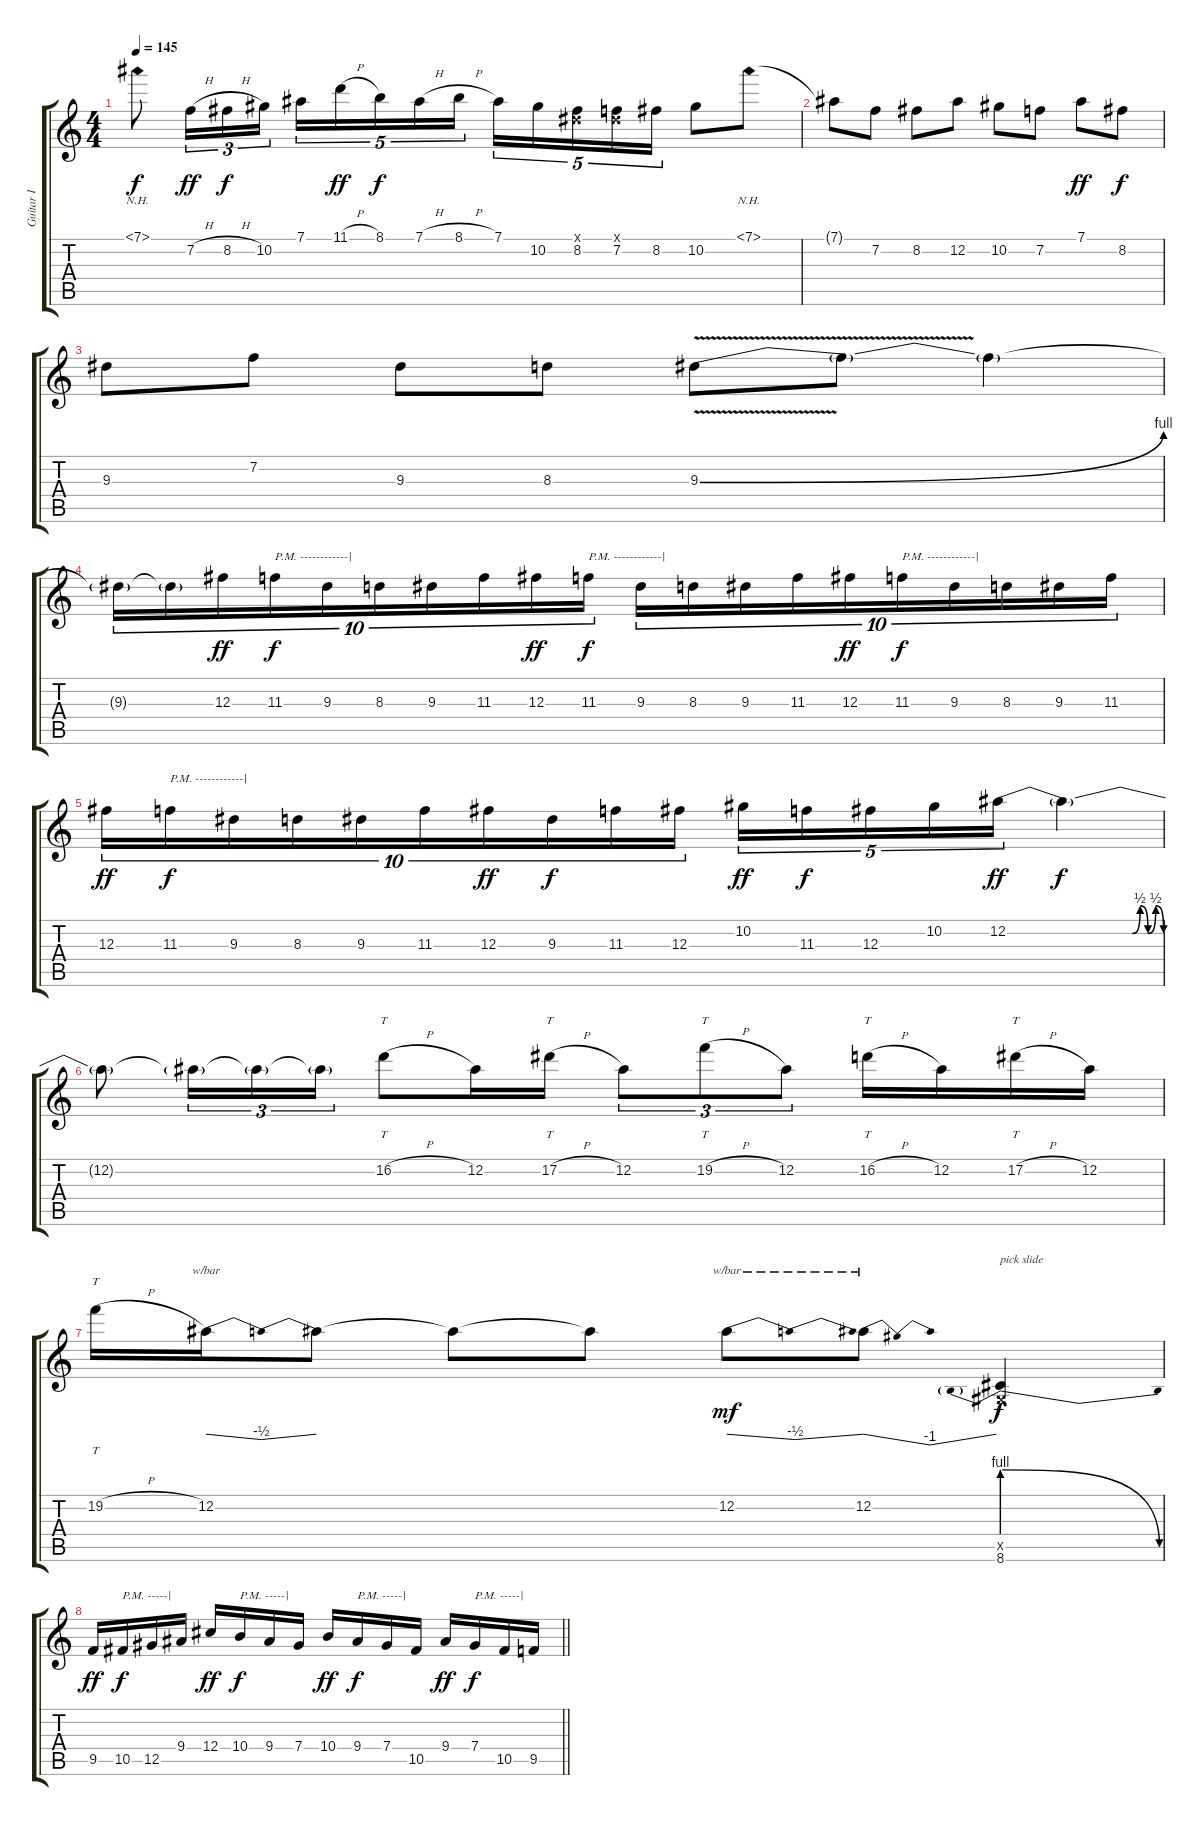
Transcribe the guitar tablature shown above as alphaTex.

\track ("Guitar I" "Guitar I") {instrument overdrivenguitar}
\staff {score tabs}
\tuning (Eb4 Bb3 Gb3 Db3 Ab2 Eb2) {hide}
\ts (4 4)
\tempo 145
\clef g2
\ks c
7.1{nh}.8{dy f} 7.2{h}.16{tu (3 2) dy ff} 8.2{h}.16{tu (3 2) dy f} 10.2.16{tu (3 2)} 7.1.16{tu (5 4)} 11.1{h}.16{tu (5 4) dy ff} 8.1.16{tu (5 4) dy f} 7.1{h}.16{tu (5 4)} 8.1{h}.16{tu (5 4)} 7.1.16{tu (5 4)} 10.2.16{tu (5 4)} (0.1{x} 8.2).16{tu (5 4)} (0.1{x} 7.2).16{tu (5 4)} 8.2.16{tu (5 4)} 10.2.8 7.1{nh}.8 |
7.1{t}.8 7.2.8 8.2.8 12.2.8 10.2.8 7.2.8 7.1.8{dy ff} 8.2.8{dy f} |
9.3.8 7.2.8 9.3.8 8.3.8 9.3{be (bend 0 0 60 4) v}.8 9.3{t}.8 9.3{t}.4 |
9.3{t}.16{tu (10 8)} 9.3{t}.16{tu (10 8)} 12.3.16{tu (10 8) dy ff} 11.3.16{tu (10 8) txt "P.M. ------------|" dy f} 9.3.16{tu (10 8)} 8.3.16{tu (10 8)} 9.3.16{tu (10 8)} 11.3.16{tu (10 8)} 12.3.16{tu (10 8) dy ff} 11.3.16{tu (10 8) txt "P.M. ------------|" dy f} 9.3.16{tu (10 8)} 8.3.16{tu (10 8)} 9.3.16{tu (10 8)} 11.3.16{tu (10 8)} 12.3.16{tu (10 8) dy ff} 11.3.16{tu (10 8) txt "P.M. ------------|" dy f} 9.3.16{tu (10 8)} 8.3.16{tu (10 8)} 9.3.16{tu (10 8)} 11.3.16{tu (10 8)} |
12.3.16{tu (10 8) dy ff} 11.3.16{tu (10 8) txt "P.M. ------------|" dy f} 9.3.16{tu (10 8)} 8.3.16{tu (10 8)} 9.3.16{tu (10 8)} 11.3.16{tu (10 8)} 12.3.16{tu (10 8) dy ff} 9.3.16{tu (10 8) dy f} 11.3.16{tu (10 8)} 12.3.16{tu (10 8)} 10.2.16{tu (5 4) dy ff} 11.3.16{tu (5 4) dy f} 12.3.16{tu (5 4)} 10.2.16{tu (5 4)} 12.2{be (custom 0 0 32 0 48 0 51 2 54 0 57 2 60 0)}.16{tu (5 4) dy ff} 12.2{t}.4{dy f} |
12.2{t}.8 12.2{t}.16{tu (3 2)} 12.2{t}.16{tu (3 2)} 12.2{t}.16{tu (3 2)} 16.2{h}.8{tt} 12.2.16 17.2{h}.16{tt} 12.2.8{tu (3 2)} 19.2{h}.8{tt tu (3 2)} 12.2.8{tu (3 2)} 16.2{h}.16{tt} 12.2.16 17.2{h}.16{tt} 12.2.16 |
19.2{h}.16{tt} 12.2.16{tbe (dip default 0 0 30 -2 60 0)} 12.2{t}.8 12.2{t}.8 12.2{t}.8 12.2.8{tbe (dip default 0 0 30 -2 60 0) dy mf} 12.2.8{tbe (dip default 0 0 30 -4 60 0)} (0.5{x} 8.6{be (prebendrelease 0 4 60 0)}).4{txt "pick slide" dy f} |
\barLineRight lightlight
9.5.16{dy ff} 10.5.16{txt "P.M. -----|" dy f} 12.5.16 9.4.16 12.4.16{dy ff} 10.4.16{txt "P.M. -----|" dy f} 9.4.16 7.4.16 10.4.16{dy ff} 9.4.16{txt "P.M. -----|" dy f} 7.4.16 10.5.16 9.4.16{dy ff} 7.4.16{txt "P.M. -----|" dy f} 10.5.16 9.5.16
